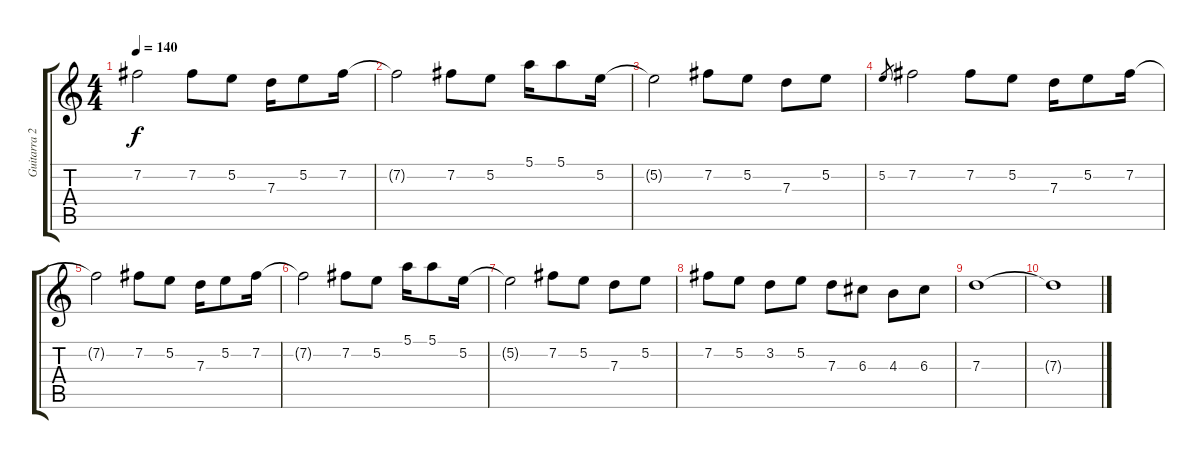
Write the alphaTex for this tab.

\track ("Guitarra 2 - Erik" "Guitarra 2") {instrument distortionguitar}
\staff {score tabs}
\tuning (E4 B3 G3 D3 A2 E2) {hide}
\ts (4 4)
\tempo 140
\clef g2
\ks c
7.2{t}.2{dy f} 7.2.8 5.2.8 7.3.16 5.2.8 7.2.16 |
7.2{t}.2 7.2.8 5.2.8 5.1.16 5.1.8 5.2.16 |
5.2{t}.2 7.2.8 5.2.8 7.3.8 5.2.8 |
5.2.8{gr} 7.2.2 7.2.8 5.2.8 7.3.16 5.2.8 7.2.16 |
7.2{t}.2 7.2.8 5.2.8 7.3.16 5.2.8 7.2.16 |
7.2{t}.2 7.2.8 5.2.8 5.1.16 5.1.8 5.2.16 |
5.2{t}.2 7.2.8 5.2.8 7.3.8 5.2.8 |
7.2.8 5.2.8 3.2.8 5.2.8 7.3.8 6.3.8 4.3.8 6.3.8 |
7.3.1 |
7.3{t}.1
